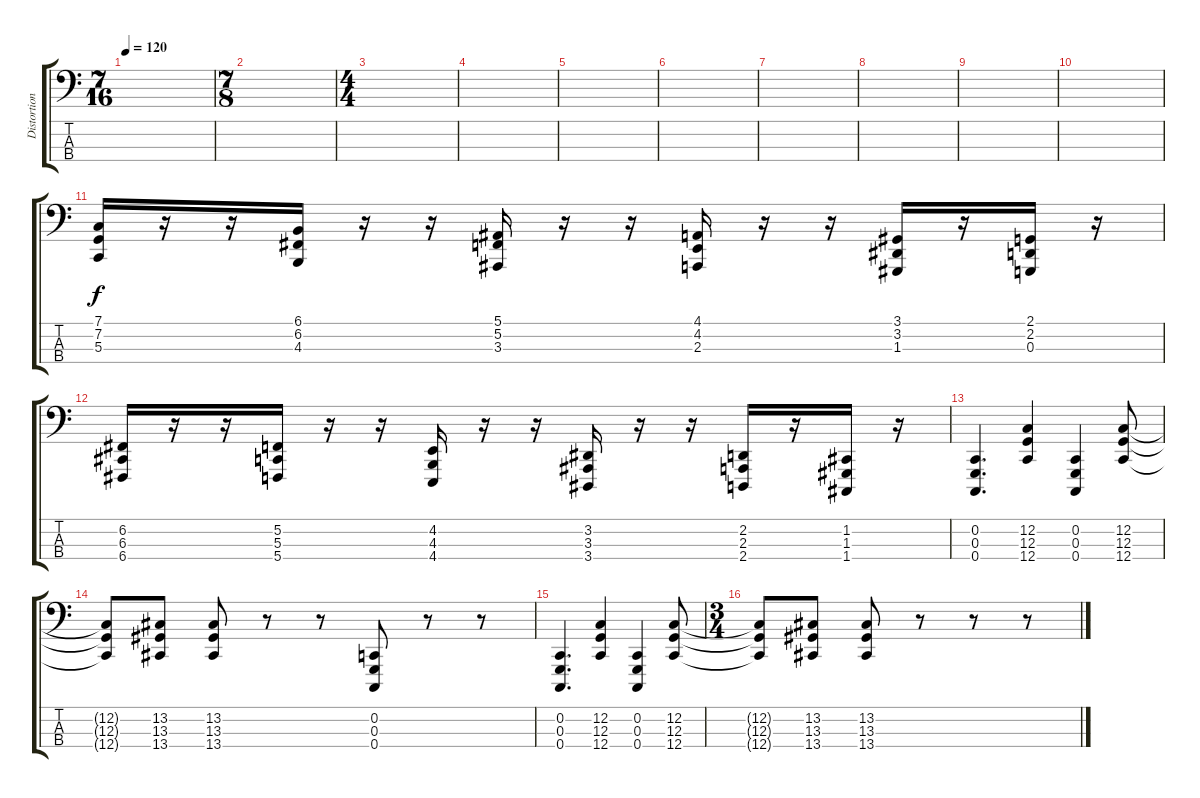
\track ("Distortion Bass" "Distortion") {instrument synthbrass1}
\staff {score tabs}
\tuning (F2 C2 G1 C1) {hide}
\ts (7 16)
\tempo 120
\clef f4
\ks c
|
\ts (7 8)
|
\ts (4 4)
|
|
|
|
|
|
|
|
(7.1 7.2 5.3).16{balance 16} r.16 r.16 (6.1 6.2 4.3).16{balance 0} r.16 r.16 (5.1 5.2 3.3).16{balance 16} r.16 r.16 (4.1 4.2 2.3).16{balance 0} r.16 r.16 (3.1 3.2 1.3).16{balance 16} r.16 (2.1 2.2 0.3).16{balance 0} r.16 |
(6.2 6.3 6.4).16{balance 16} r.16 r.16 (5.2 5.3 5.4).16{balance 0} r.16 r.16 (4.2 4.3 4.4).16{balance 16} r.16 r.16 (3.2 3.3 3.4).16{balance 0} r.16 r.16 (2.2 2.3 2.4).16{balance 16} r.16 (1.2 1.3 1.4).16{balance 0} r.16 |
(0.2 0.3 0.4).4{d balance 8} (12.2 12.3 12.4).4 (0.2 0.3 0.4).4 (12.2 12.3 12.4).8 |
(12.2{t} 12.3{t} 12.4{t}).8 (13.2 13.3 13.4).8 (13.2 13.3 13.4).8 r.8 r.8 (0.2 0.3 0.4).8 r.8 r.8 |
(0.2 0.3 0.4).4{d} (12.2 12.3 12.4).4 (0.2 0.3 0.4).4 (12.2 12.3 12.4).8 |
\ts (3 4)
(12.2{t} 12.3{t} 12.4{t}).8 (13.2 13.3 13.4).8 (13.2 13.3 13.4).8 r.8 r.8 r.8
